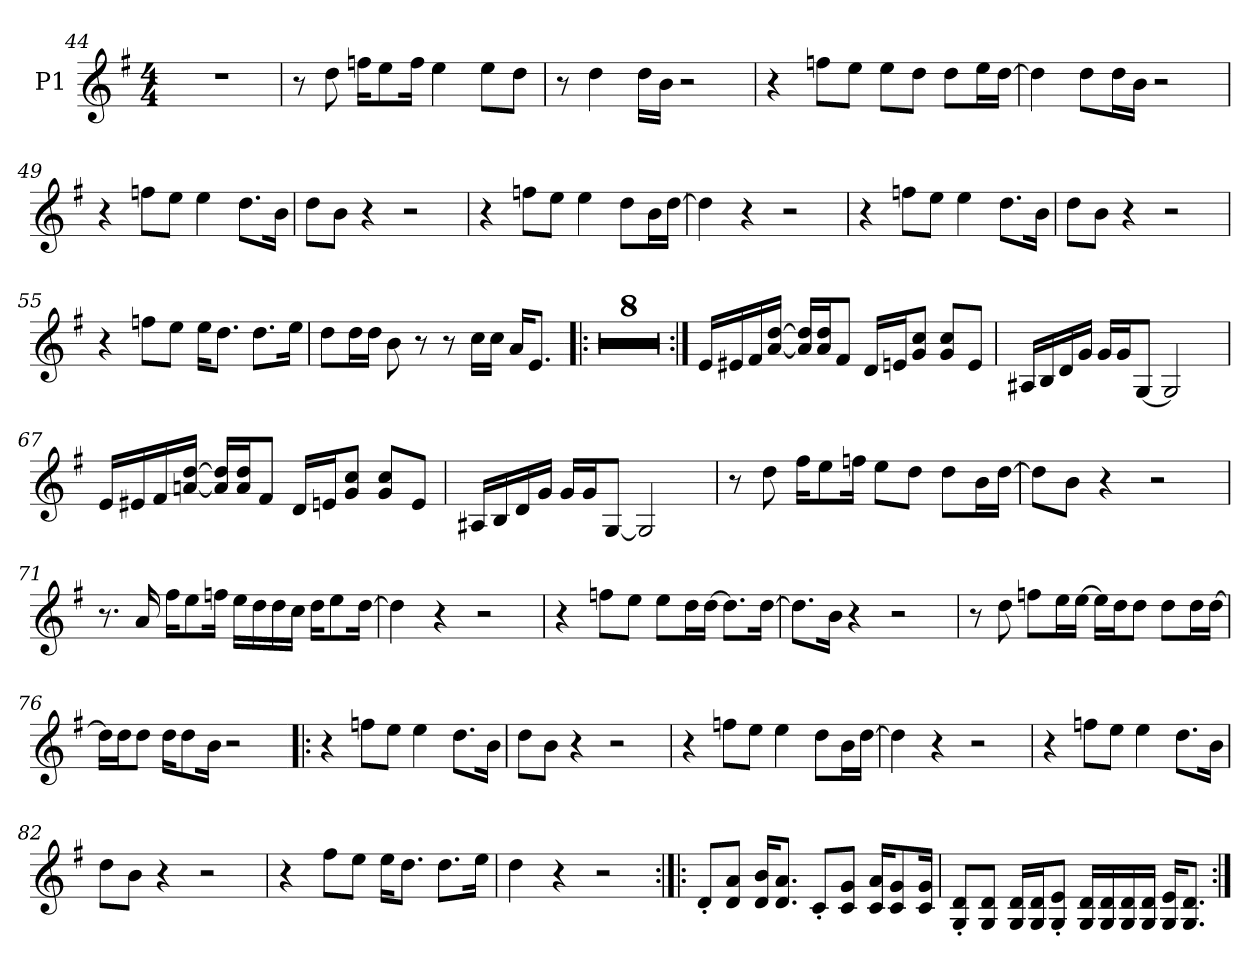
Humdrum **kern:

**kern
*part1
*staff1
*I"P1
*clefG2
*k[f#]
*G:
*M4/4
=44
1r
!!LO:LB:g=z
=45
8r
8dd\
16ffn\KL
8ee\
16ff\Jk
4ee\
8ee\L
8dd\J
=46
8r
4dd\
16dd\LL
16b\JJ
2r
=47
4r
8ffn\L
8ee\J
8ee\L
8dd\J
8dd\L
16ee\L
[>16dd\JJ
=48
4dd\]
8dd\L
16dd\L
16b\JJ
2r
=49
4r
8ffn\L
8ee\J
4ee\
8.dd\L
16b\Jk
!!LO:LB:g=z
=50
8dd\L
8b\J
4r
2r
=51
4r
8ffn\L
8ee\J
4ee\
8dd\L
16b\L
[>16dd\JJ
=52
4dd\]
4r
2r
=53
4r
8ffn\L
8ee\J
4ee\
8.dd\L
16b\Jk
=54
8dd\L
8b\J
4r
2r
!!LO:LB:g=z
=55
4r
8ffn\L
8ee\J
16ee\KL
8.dd\J
8.dd\L
16ee\Jk
=56
8dd\L
16dd\L
16dd\JJ
8b\
8r
8r
16cc\LL
16cc\JJ
16a/KL
8.e/J
=57!|:
1r
=58
1r
=59
1r
=60
1r
!!LO:LB:g=z
=61
1r
=62
1r
=63
1r
=64
1r
=65:|!
16e/LL
16e#X/
16f#/
[<16a/ [>16dd/JJ
16a/] 16dd/]LL
16a/ 16dd/J
8f#/J
16d/LL
16en/J
8g/ 8cc/J
8g/ 8cc/L
8e/J
=66
16A#X/LL
16B/
16d/
16g/JJ
16g/LL
16g/J
[<8G/J
2G/]
!!LO:LB:g=z
=67
16e/LL
16e#X/
16f#/
[<16an/ [>16dd/JJ
16a/] 16dd/]LL
16a/ 16dd/J
8f#/J
16d/LL
16en/J
8g/ 8cc/J
8g/ 8cc/L
8e/J
=68
16A#X/LL
16B/
16d/
16g/JJ
16g/LL
16g/J
[<8G/J
2G/]
=69
8r
8dd\
16ff#\KL
8ee\
16ffn\Jk
8ee\L
8dd\J
8dd\L
16b\L
[>16dd\JJ
=70
8dd\L]
8b\J
4r
2r
!!LO:LB:g=z
=71
8.r
16a/
16ff#\KL
8ee\
16ffn\Jk
16ee\LL
16dd\
16dd\
16cc\JJ
16dd\KL
8ee\
[>16dd\Jk
=72
4dd\]
4r
2r
=73
4r
8ffn\L
8ee\J
8ee\L
16dd\L
[>16dd\JJ
8.dd\L]
[>16dd\Jk
=74
8.dd\L]
16b\Jk
4r
2r
!!LO:LB:g=z
=75
8r
8dd\
8ffn\L
16ee\L
[>16ee\JJ
16ee\LL]
16dd\J
8dd\J
8dd\L
16dd\L
[>16dd\JJ
=76
16dd\LL]
16dd\J
8dd\J
16dd\KL
8dd\
16b\Jk
2r
=77!|:
4r
8ffn\L
8ee\J
4ee\
8.dd\L
16b\Jk
=78
8dd\L
8b\J
4r
2r
!!LO:LB:g=z
=79
4r
8ffn\L
8ee\J
4ee\
8dd\L
16b\L
[>16dd\JJ
=80
4dd\]
4r
2r
=81
4r
8ffn\L
8ee\J
4ee\
8.dd\L
16b\Jk
=82
8dd\L
8b\J
4r
2r
=83
4r
8ff#\L
8ee\J
16ee\KL
8.dd\J
8.dd\L
16ee\Jk
!!LO:LB:g=z
=84
4dd\
4r
2r
=85:|!|:
8d'/L
8d/ 8a/J
16d/ 16b/KL
8.d/ 8.a/J
8c'/L
8c/ 8g/J
16c/ 16a/KL
8c/ 8g/
16c/ 16g/Jk
=86
8G/' 8d/'L
8G/ 8d/J
16G/ 16d/LL
16G/ 16d/J
8G/' 8e/'J
16G/ 16d/LL
16G/ 16d/
16G/ 16d/
16G/ 16d/JJ
16G/ 16e/KL
8.G/ 8.d/J
=:|!
*-
